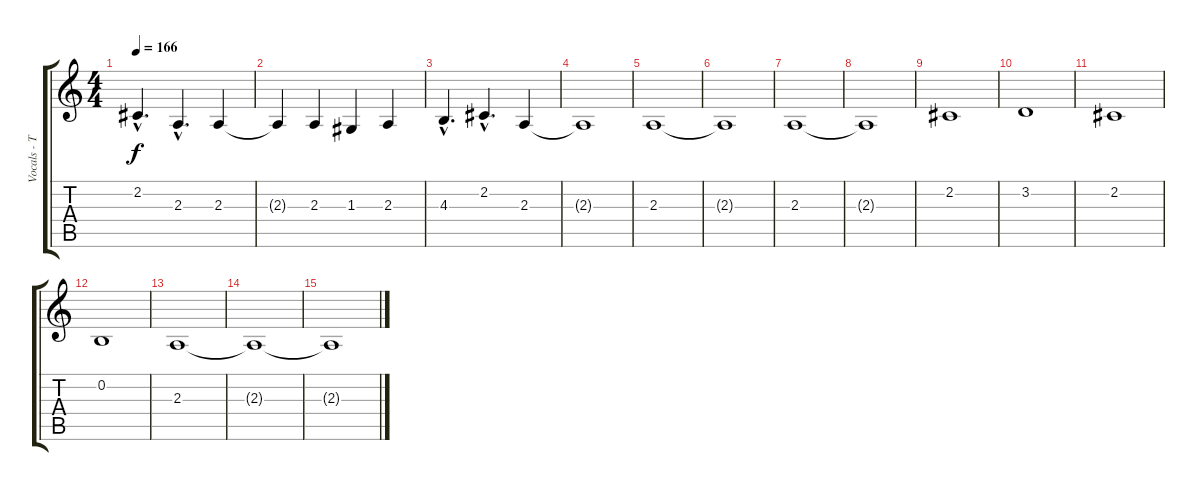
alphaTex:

\track ("Vocals - Tom DeLonge" "Vocals - T") {instrument lead5charang}
\staff {score tabs}
\tuning (E4 B3 G3 D3 A2 E2) {hide}
\ts (4 4)
\tempo 166
\clef g2
\ks c
2.2{hac}.4{d dy f} 2.3{hac}.4{d} 2.3.4 |
2.3{t}.4 2.3.4 1.3.4 2.3.4 |
4.3{hac}.4{d} 2.2{hac}.4{d} 2.3.4 |
2.3{t}.1 |
2.3.1 |
2.3{t}.1 |
2.3.1 |
2.3{t}.1 |
2.2.1 |
3.2.1 |
2.2.1 |
0.2.1 |
2.3.1 |
2.3{t}.1 |
2.3{t}.1
